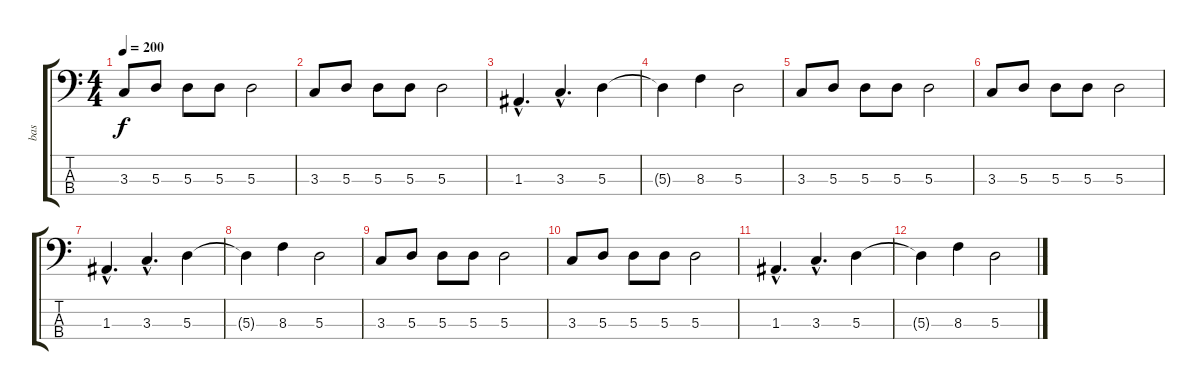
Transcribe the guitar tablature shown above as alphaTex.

\track ("bas" "bas") {instrument electricbassfinger}
\staff {score tabs}
\tuning (G2 D2 A1 E1) {hide}
\ts (4 4)
\tempo 200
\clef f4
\ks c
3.3.8{dy f} 5.3.8 5.3.8 5.3.8 5.3.2 |
3.3.8 5.3.8 5.3.8 5.3.8 5.3.2 |
1.3{hac}.4{d} 3.3{hac}.4{d} 5.3.4 |
5.3{t}.4 8.3.4 5.3.2 |
3.3.8 5.3.8 5.3.8 5.3.8 5.3.2 |
3.3.8 5.3.8 5.3.8 5.3.8 5.3.2 |
1.3{hac}.4{d} 3.3{hac}.4{d} 5.3.4 |
5.3{t}.4 8.3.4 5.3.2 |
3.3.8 5.3.8 5.3.8 5.3.8 5.3.2 |
3.3.8 5.3.8 5.3.8 5.3.8 5.3.2 |
1.3{hac}.4{d} 3.3{hac}.4{d} 5.3.4 |
5.3{t}.4 8.3.4 5.3.2
